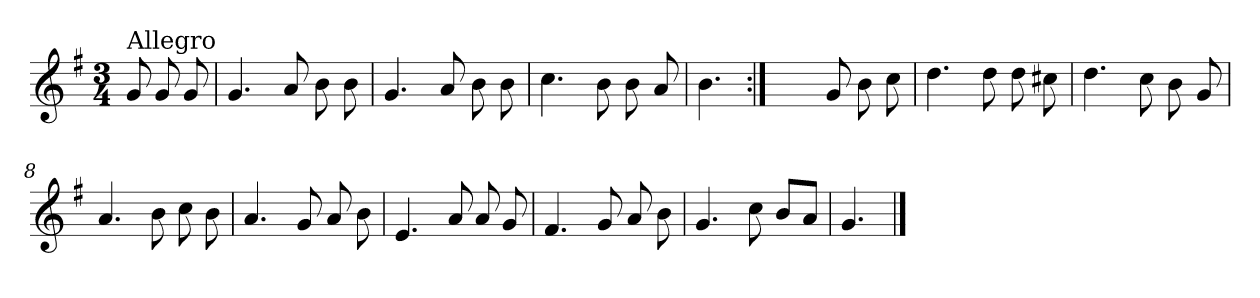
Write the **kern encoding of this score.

**kern
*part1
*staff1
*clefG2
*k[f#]
*G:
*M3/4
=
!LO:TX:a:t=Allegro
8g/
8g/
8g/
=1
4.g/
8a/
8b\
8b\
=2
4.g/
8a/
8b\
8b\
=3
4.cc\
8b\
8b\
8a/
=4
4.b\
=5:|!
4.ryy
8g/
8b\
8cc\
!!LO:LB:g=z
=6
4.dd\
8dd\
8dd\
8cc#X\
=7
4.dd\
8cc\
8b\
8g/
=8
4.a/
8b\
8cc\
8b\
=9
4.a/
8g/
8a/
8b\
=10
4.e/
8a/
8a/
8g/
=11
4.f#/
8g/
8a/
8b\
!!LO:LB:g=z
=12
4.g/
8cc\
8b/L
8a/J
=13
4.g/
==
*-
